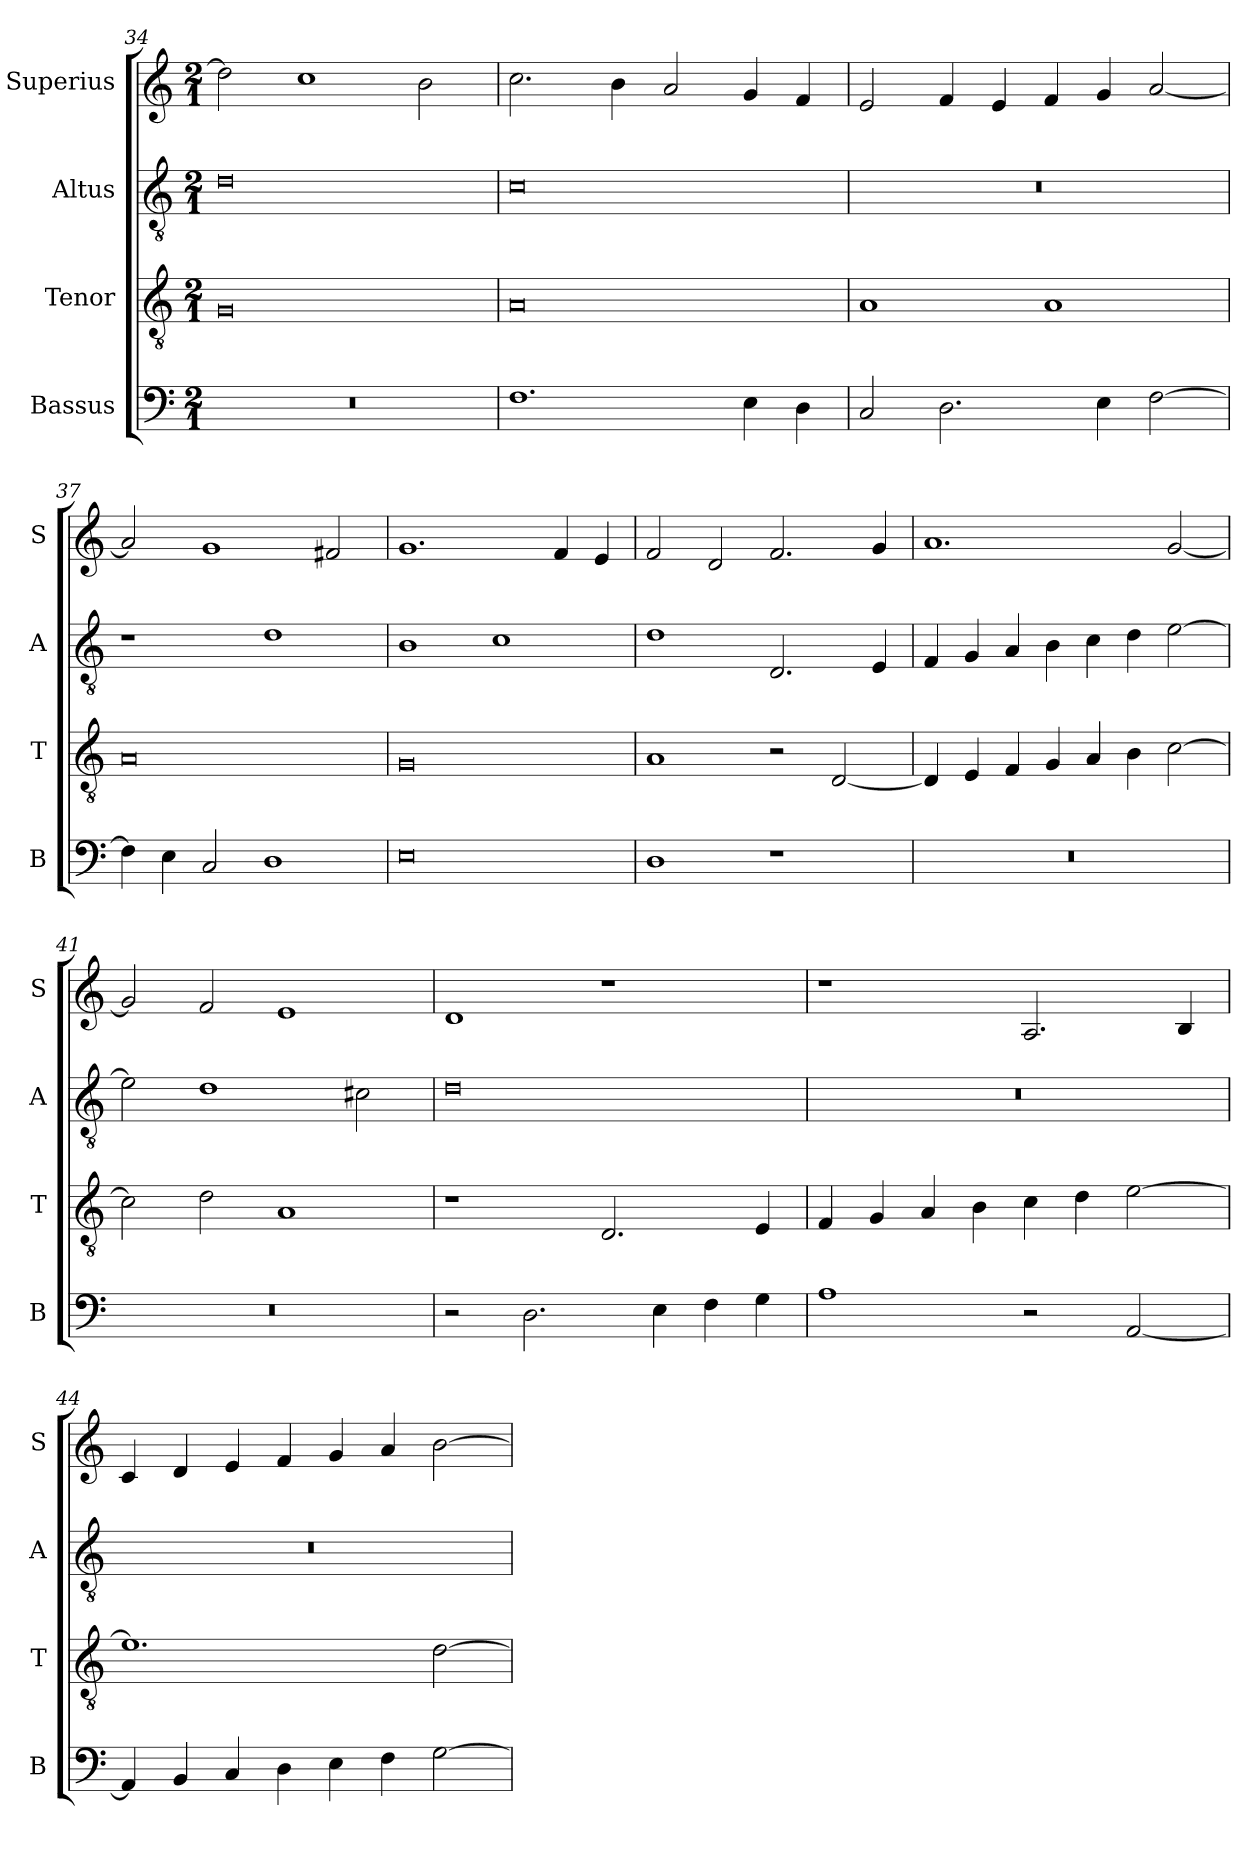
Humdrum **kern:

**kern	**kern	**kern	**kern
*part4	*part3	*part2	*part1
*staff4	*staff3	*staff2	*staff1
*I"Bassus	*I"Tenor	*I"Altus	*I"Superius
*I'B	*I'T	*I'A	*I'S
*clefF4	*clefGv2	*clefGv2	*clefG2
*k[]	*k[]	*k[]	*k[]
*M2/1	*M2/1	*M2/1	*M2/1
=34	=34	=34	=34
0r	0G	0d	2dd\]
.	.	.	1cc
.	.	.	2b\
=35	=35	=35	=35
1.F	0A	0c	2.cc\
.	.	.	4b\
.	.	.	2a/
4E\	.	.	4g/
4D\	.	.	4f/
=36	=36	=36	=36
2C/	1A	0r	2e/
2.D\	.	.	4f/
.	.	.	4e/
.	1A	.	4f/
4E\	.	.	4g/
[2F\	.	.	[2a/
=37	=37	=37	=37
4F\]	0A	1r	2a/]
4E\	.	.	.
2C/	.	.	1g
1D	.	1d	.
.	.	.	2f#X/
=38	=38	=38	=38
0E	0G	1B	1.g
.	.	1c	.
.	.	.	4f/
.	.	.	4e/
=39	=39	=39	=39
1D	1A	1d	2f/
.	.	.	2d/
1r	2r	2.D/	2.f/
.	[2D/	.	.
.	.	4E/	4g/
=40	=40	=40	=40
0r	4D/]	4F/	1.a
.	4E/	4G/	.
.	4F/	4A/	.
.	4G/	4B\	.
.	4A/	4c\	.
.	4B\	4d\	.
.	[2c\	[2e\	[2g/
=41	=41	=41	=41
0r	2c\]	2e\]	2g/]
.	2d\	1d	2f/
.	1A	.	1e
.	.	2c#X\	.
=42	=42	=42	=42
2r	1r	0d	1d
2.D\	.	.	.
.	2.D/	.	1r
4E\	.	.	.
4F\	.	.	.
4G\	4E/	.	.
=43	=43	=43	=43
1A	4F/	0r	1r
.	4G/	.	.
.	4A/	.	.
.	4B\	.	.
2r	4c\	.	2.A/
.	4d\	.	.
[2AA/	[2e\	.	.
.	.	.	4B/
=44	=44	=44	=44
4AA/]	1.e]	0r	4c/
4BB/	.	.	4d/
4C/	.	.	4e/
4D\	.	.	4f/
4E\	.	.	4g/
4F\	.	.	4a/
[2G\	[2d\	.	[2b\
=	=	=	=
*-	*-	*-	*-
